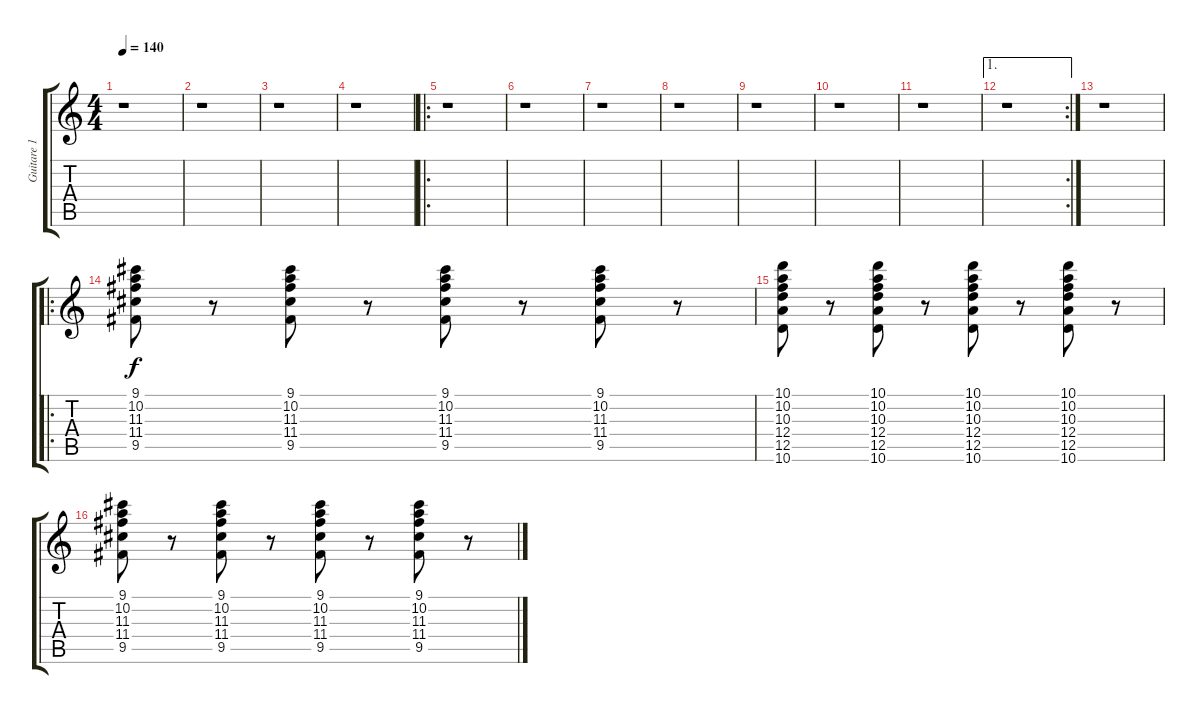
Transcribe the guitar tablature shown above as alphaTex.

\track ("Guitare 1" "Guitare 1") {instrument acousticguitarsteel}
\staff {score tabs}
\tuning (E4 B3 G3 D3 A2 E2) {hide}
\ts (4 4)
\tempo 140
\clef g2
\ks c
r.1{dy f} |
r.1 |
r.1 |
r.1 |
\ro
r.1 |
r.1 |
r.1 |
r.1 |
r.1 |
r.1 |
r.1 |
\ae 1
\rc 2
r.1 |
r.1 |
\ro
(9.1 10.2 11.3 11.4 9.5).8 r.8 (9.1 10.2 11.3 11.4 9.5).8 r.8 (9.1 10.2 11.3 11.4 9.5).8 r.8 (9.1 10.2 11.3 11.4 9.5).8 r.8 |
(10.1 10.2 10.3 12.4 12.5 10.6).8 r.8 (10.1 10.2 10.3 12.4 12.5 10.6).8 r.8 (10.1 10.2 10.3 12.4 12.5 10.6).8 r.8 (10.1 10.2 10.3 12.4 12.5 10.6).8 r.8 |
(9.1 10.2 11.3 11.4 9.5).8 r.8 (9.1 10.2 11.3 11.4 9.5).8 r.8 (9.1 10.2 11.3 11.4 9.5).8 r.8 (9.1 10.2 11.3 11.4 9.5).8 r.8
